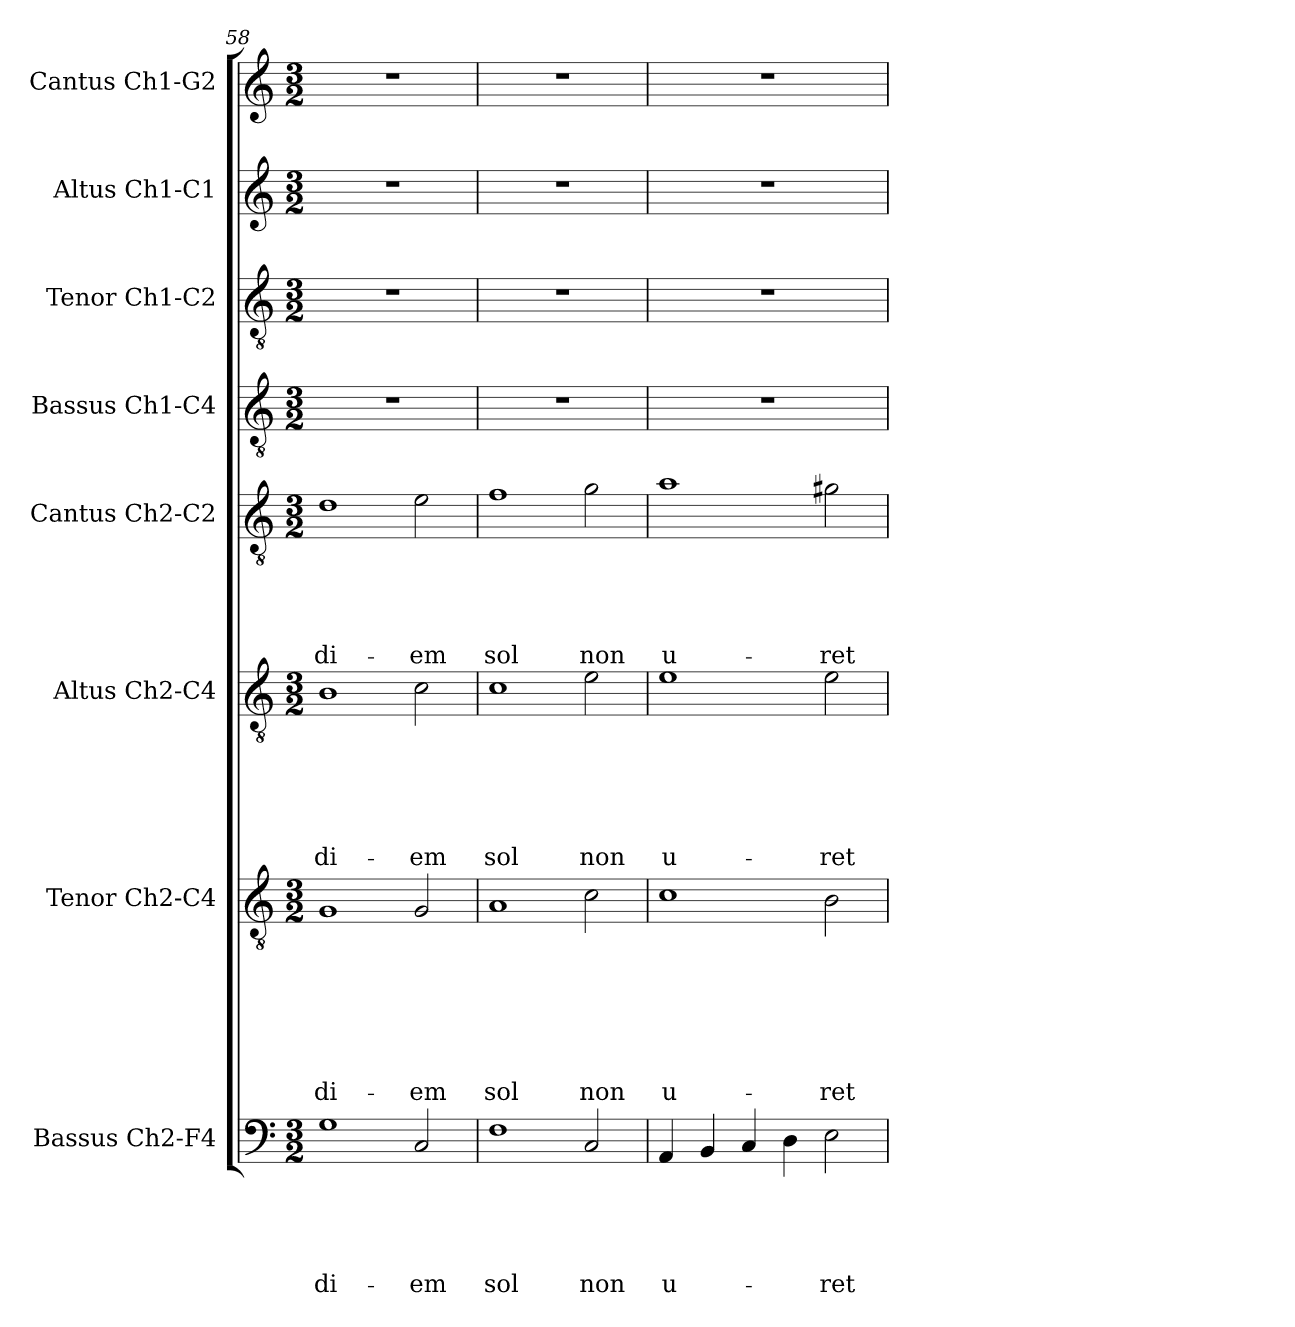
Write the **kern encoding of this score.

**kern	**text	**text	**text	**text	**text	**kern	**text	**text	**text	**text	**text	**text	**text	**kern	**text	**text	**text	**text	**text	**text	**kern	**text	**text	**text	**text	**text	**kern	**kern	**kern	**kern
*part8	*part8	*part8	*part8	*part8	*part8	*part7	*part7	*part7	*part7	*part7	*part7	*part7	*part7	*part6	*part6	*part6	*part6	*part6	*part6	*part6	*part5	*part5	*part5	*part5	*part5	*part5	*part4	*part3	*part2	*part1
*staff8	*staff8	*staff8	*staff8	*staff8	*staff8	*staff7	*staff7	*staff7	*staff7	*staff7	*staff7	*staff7	*staff7	*staff6	*staff6	*staff6	*staff6	*staff6	*staff6	*staff6	*staff5	*staff5	*staff5	*staff5	*staff5	*staff5	*staff4	*staff3	*staff2	*staff1
*I"Bassus Ch2-F4	*	*	*	*	*	*I"Tenor Ch2-C4	*	*	*	*	*	*	*	*I"Altus Ch2-C4	*	*	*	*	*	*	*I"Cantus Ch2-C2	*	*	*	*	*	*I"Bassus Ch1-C4	*I"Tenor Ch1-C2	*I"Altus Ch1-C1	*I"Cantus Ch1-G2
*I'B2	*	*	*	*	*	*I'T2	*	*	*	*	*	*	*	*I'A2	*	*	*	*	*	*	*I'C2	*	*	*	*	*	*I'B	*I'T	*I'A	*I'C
*clefF4	*	*	*	*	*	*clefGv2	*	*	*	*	*	*	*	*clefGv2	*	*	*	*	*	*	*clefGv2	*	*	*	*	*	*clefGv2	*clefGv2	*clefG2	*clefG2
*k[]	*	*	*	*	*	*k[]	*	*	*	*	*	*	*	*k[]	*	*	*	*	*	*	*k[]	*	*	*	*	*	*k[]	*k[]	*k[]	*k[]
*C:	*	*	*	*	*	*C:	*	*	*	*	*	*	*	*C:	*	*	*	*	*	*	*C:	*	*	*	*	*	*C:	*C:	*C:	*C:
*M3/2	*	*	*	*	*	*M3/2	*	*	*	*	*	*	*	*M3/2	*	*	*	*	*	*	*M3/2	*	*	*	*	*	*M3/2	*M3/2	*M3/2	*M3/2
=58	=58	=58	=58	=58	=58	=58	=58	=58	=58	=58	=58	=58	=58	=58	=58	=58	=58	=58	=58	=58	=58	=58	=58	=58	=58	=58	=58	=58	=58	=58
!	!	!	!	!	!LO:LY:b	!	!	!	!	!	!	!	!LO:LY:b	!	!	!	!	!	!	!LO:LY:b	!	!	!	!	!	!LO:LY:b	!	!	!	!
1G	.	.	.	.	di-	1G	.	.	.	.	.	.	di-	1B	.	.	.	.	.	di-	1d	.	.	.	.	di-	1.r	1.r	1.r	1.r
!	!	!	!	!	!LO:LY:b	!	!	!	!	!	!	!	!LO:LY:b	!	!	!	!	!	!	!LO:LY:b	!	!	!	!	!	!LO:LY:b	!	!	!	!
2C/	.	.	.	.	-em	2G/	.	.	.	.	.	.	-em	2c\	.	.	.	.	.	-em	2e\	.	.	.	.	-em	.	.	.	.
=59	=59	=59	=59	=59	=59	=59	=59	=59	=59	=59	=59	=59	=59	=59	=59	=59	=59	=59	=59	=59	=59	=59	=59	=59	=59	=59	=59	=59	=59	=59
!	!	!	!	!	!LO:LY:b	!	!	!	!	!	!	!	!LO:LY:b	!	!	!	!	!	!	!LO:LY:b	!	!	!	!	!	!LO:LY:b	!	!	!	!
1F	.	.	.	.	sol	1A	.	.	.	.	.	.	sol	1c	.	.	.	.	.	sol	1f	.	.	.	.	sol	1.r	1.r	1.r	1.r
!	!	!	!	!	!LO:LY:b	!	!	!	!	!	!	!	!LO:LY:b	!	!	!	!	!	!	!LO:LY:b	!	!	!	!	!	!LO:LY:b	!	!	!	!
2C/	.	.	.	.	non	2c\	.	.	.	.	.	.	non	2e\	.	.	.	.	.	non	2g\	.	.	.	.	non	.	.	.	.
=60	=60	=60	=60	=60	=60	=60	=60	=60	=60	=60	=60	=60	=60	=60	=60	=60	=60	=60	=60	=60	=60	=60	=60	=60	=60	=60	=60	=60	=60	=60
!	!	!	!	!	!LO:LY:b	!	!	!	!	!	!	!	!LO:LY:b	!	!	!	!	!	!	!LO:LY:b	!	!	!	!	!	!LO:LY:b	!	!	!	!
4AA/	.	.	.	.	u-	1c	.	.	.	.	.	.	u-	1e	.	.	.	.	.	u-	1a	.	.	.	.	u-	1.r	1.r	1.r	1.r
4BB/	.	.	.	.	.	.	.	.	.	.	.	.	.	.	.	.	.	.	.	.	.	.	.	.	.	.	.	.	.	.
4C/	.	.	.	.	.	.	.	.	.	.	.	.	.	.	.	.	.	.	.	.	.	.	.	.	.	.	.	.	.	.
4D\	.	.	.	.	.	.	.	.	.	.	.	.	.	.	.	.	.	.	.	.	.	.	.	.	.	.	.	.	.	.
!	!	!	!	!	!LO:LY:b	!	!	!	!	!	!	!	!LO:LY:b	!	!	!	!	!	!	!LO:LY:b	!	!	!	!	!	!LO:LY:b	!	!	!	!
2E\	.	.	.	.	-ret	2B\	.	.	.	.	.	.	-ret	2e\	.	.	.	.	.	-ret	2g#X\	.	.	.	.	-ret	.	.	.	.
=	=	=	=	=	=	=	=	=	=	=	=	=	=	=	=	=	=	=	=	=	=	=	=	=	=	=	=	=	=	=
*-	*-	*-	*-	*-	*-	*-	*-	*-	*-	*-	*-	*-	*-	*-	*-	*-	*-	*-	*-	*-	*-	*-	*-	*-	*-	*-	*-	*-	*-	*-
